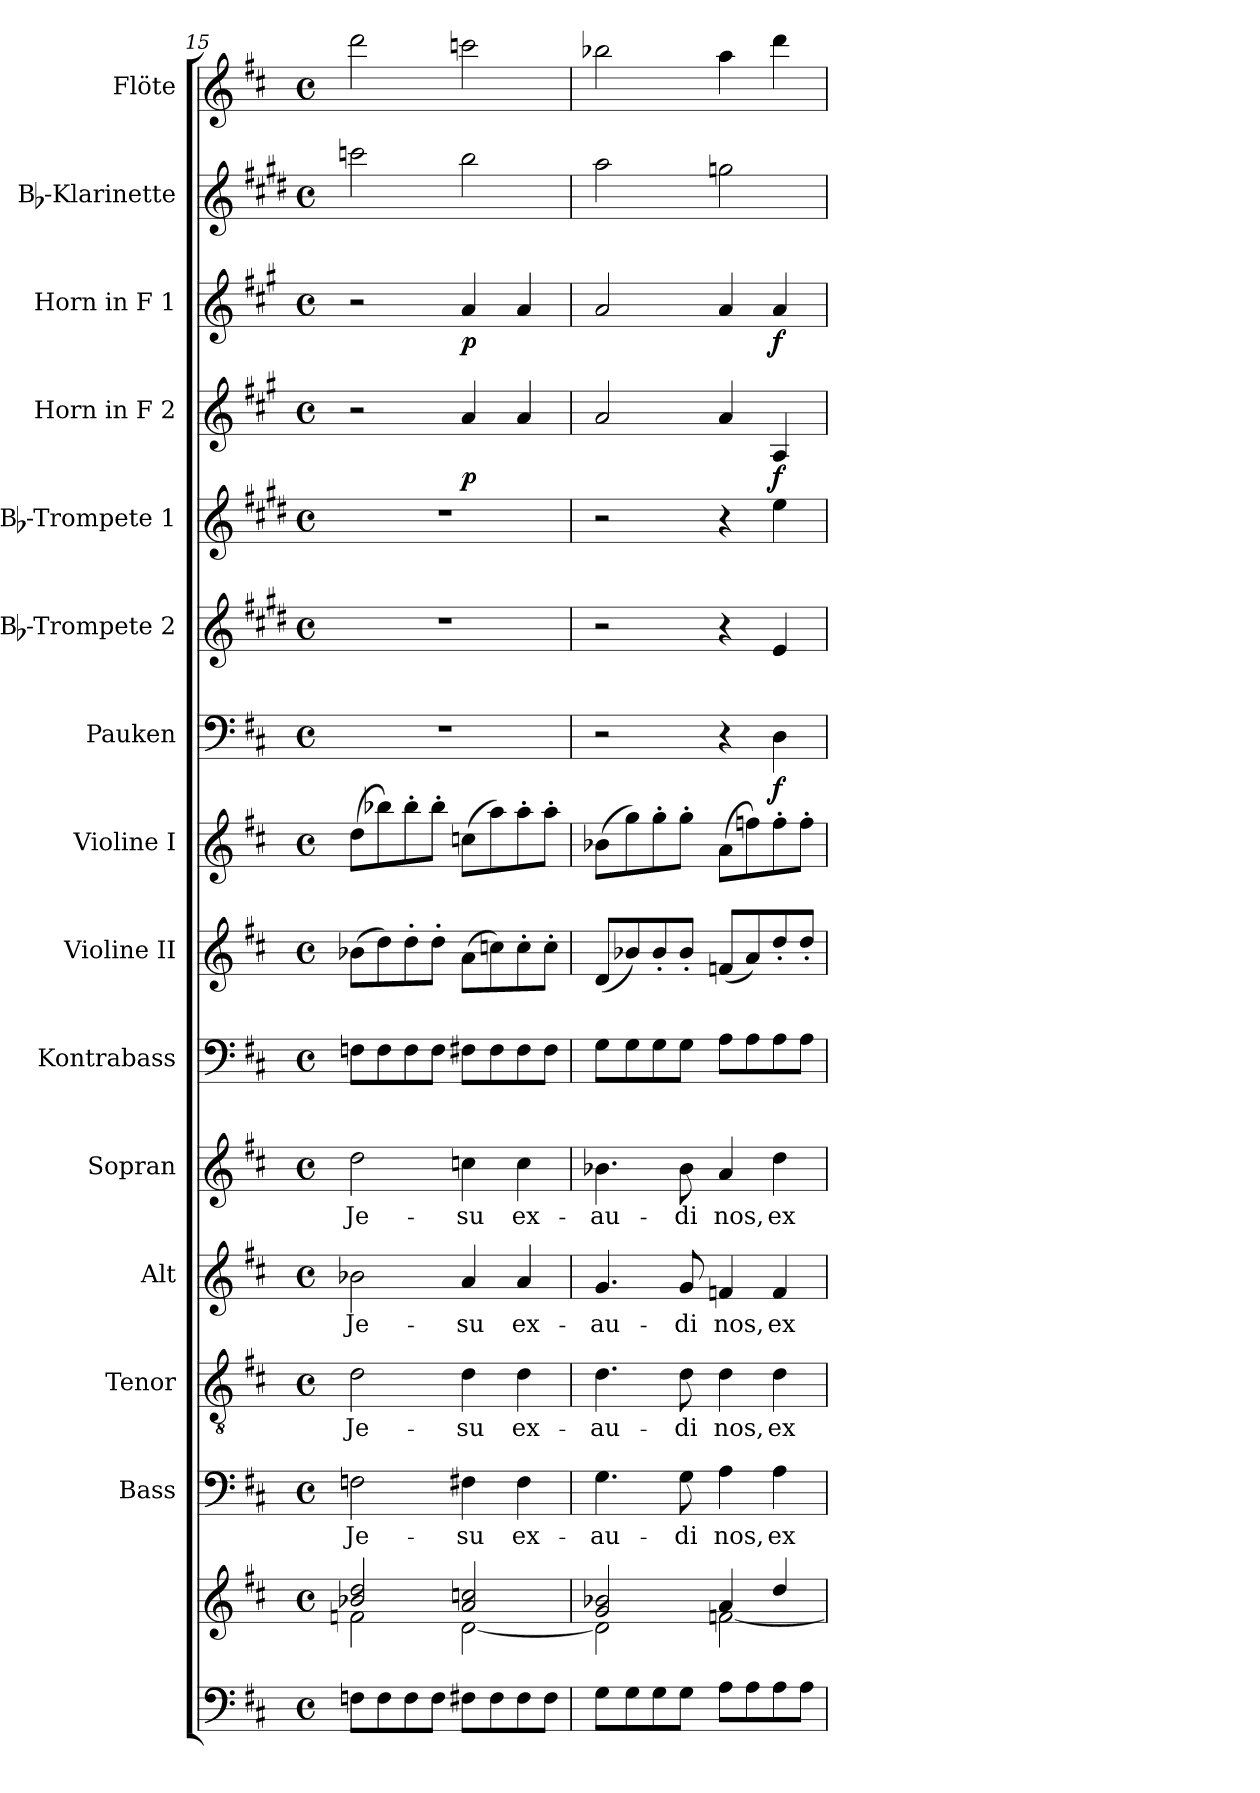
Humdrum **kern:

**kern	**kern	**kern	**text	**kern	**text	**kern	**text	**kern	**text	**kern	**kern	**kern	**kern	**dynam	**kern	**kern	**kern	**dynam	**kern	**dynam	**kern	**kern
*part15	*part15	*part14	*part14	*part13	*part13	*part12	*part12	*part11	*part11	*part10	*part9	*part8	*part7	*part7	*part6	*part5	*part4	*part4	*part3	*part3	*part2	*part1
*staff16	*staff15	*staff14	*staff14	*staff13	*staff13	*staff12	*staff12	*staff11	*staff11	*staff10	*staff9	*staff8	*staff7	*staff7	*staff6	*staff5	*staff4	*staff4	*staff3	*staff3	*staff2	*staff1
*	*	*I"Bass	*	*I"Tenor	*	*I"Alt	*	*I"Sopran	*	*I"Kontrabass	*I"Violine II	*I"Violine I	*I"Pauken	*	*I"Bb-Trompete 2	*I"Bb-Trompete 1	*I"Horn in F 2	*	*I"Horn in F 1	*	*I"Bb-Klarinette	*I"Flöte
*	*	*I'B.	*	*I'T.	*	*I'A.	*	*I'S.	*	*I'Kb.	*I'Vl. II	*I'Vl. I	*I'Pk.	*	*I'Bb Trp. 2	*I'Bb Trp. 1	*	*	*	*	*I'Bb Kl.	*I'Fl.
*clefF4	*clefG2	*clefF4	*	*clefGv2	*	*clefG2	*	*clefG2	*	*clefF4	*clefG2	*clefG2	*clefF4	*	*clefG2	*clefG2	*clefG2	*	*clefG2	*	*clefG2	*clefG2
*	*	*	*	*	*	*	*	*	*	*ITrd7c12	*	*	*	*	*ITrd1c2	*ITrd1c2	*ITrd4c7	*	*ITrd4c7	*	*ITrd1c2	*
*k[f#c#]	*k[f#c#]	*k[f#c#]	*	*k[f#c#]	*	*k[f#c#]	*	*k[f#c#]	*	*k[f#c#]	*k[f#c#]	*k[f#c#]	*k[f#c#]	*	*k[f#c#]	*k[f#c#]	*k[f#c#]	*	*k[f#c#]	*	*k[f#c#]	*k[f#c#]
*D:	*D:	*D:	*	*D:	*	*D:	*	*D:	*	*D:	*D:	*D:	*D:	*	*D:	*D:	*D:	*	*D:	*	*D:	*D:
*M4/4	*M4/4	*M4/4	*	*M4/4	*	*M4/4	*	*M4/4	*	*M4/4	*M4/4	*M4/4	*M4/4	*	*M4/4	*M4/4	*M4/4	*	*M4/4	*	*M4/4	*M4/4
*met(c)	*met(c)	*met(c)	*	*met(c)	*	*met(c)	*	*met(c)	*	*met(c)	*met(c)	*met(c)	*met(c)	*	*met(c)	*met(c)	*met(c)	*	*met(c)	*	*met(c)	*met(c)
=15	=15	=15	=15	=15	=15	=15	=15	=15	=15	=15	=15	=15	=15	=15	=15	=15	=15	=15	=15	=15	=15	=15
*	*^	*	*	*	*	*	*	*	*	*	*	*	*	*	*	*	*	*	*	*	*	*
!	!	!	!	!LO:LY:b	!	!LO:LY:b	!	!LO:LY:b	!	!LO:LY:b	!	!	!	!	!	!	!	!	!	!	!	!	!
8Fn\L	2b-X/ 2dd/	2fn\	2Fn\	Je-	2d\	Je-	2b-X\	Je-	2dd\	Je-	8FFn\L	(>8b-X\L	(>8dd\L	1r	.	1r	1r	2r	.	2r	.	2bb-X\	2ddd\
8F\	.	.	.	.	.	.	.	.	.	.	8FF\	8dd\)	8bb-X\)	.	.	.	.	.	.	.	.	.	.
8F\	.	.	.	.	.	.	.	.	.	.	8FF\	8dd'>\	8bb-'>\	.	.	.	.	.	.	.	.	.	.
8F\J	.	.	.	.	.	.	.	.	.	.	8FF\J	8dd'>\J	8bb-'>\J	.	.	.	.	.	.	.	.	.	.
!	!	!	!	!LO:LY:b	!	!LO:LY:b	!	!LO:LY:b	!	!LO:LY:b	!	!	!	!	!	!	!	!	!LO:DY:b	!	!LO:DY:b	!	!
8F#X\L	2a/ 2ccn/	[<2d\	4F#X\	-su	4d\	-su	4a/	-su	4ccn\	-su	8FF#X\L	(>8a\L	(>8ccn\L	.	.	.	.	4d/	p	4d/	p	2aa\	2cccn\
8F#\	.	.	.	.	.	.	.	.	.	.	8FF#\	8ccn\)	8aa\)	.	.	.	.	.	.	.	.	.	.
!	!	!	!	!LO:LY:b	!	!LO:LY:b	!	!LO:LY:b	!	!LO:LY:b	!	!	!	!	!	!	!	!	!	!	!	!	!
8F#\	.	.	4F#\	ex-	4d\	ex-	4a/	ex-	4cc\	ex-	8FF#\	8cc'>\	8aa'>\	.	.	.	.	4d/	.	4d/	.	.	.
8F#\J	.	.	.	.	.	.	.	.	.	.	8FF#\J	8cc'>\J	8aa'>\J	.	.	.	.	.	.	.	.	.	.
=16	=16	=16	=16	=16	=16	=16	=16	=16	=16	=16	=16	=16	=16	=16	=16	=16	=16	=16	=16	=16	=16	=16	=16
!	!	!	!	!LO:LY:b	!	!LO:LY:b	!	!LO:LY:b	!	!LO:LY:b	!	!	!	!	!	!	!	!	!	!	!	!	!
8G\L	2g/ 2b-X/	2d\]	4.G\	-au-	4.d\	-au-	4.g/	-au-	4.b-X\	-au-	8GG\L	(<8d/L	(>8b-X\L	2r	.	2r	2r	2d/	.	2d/	.	2gg\	2bb-X\
8G\	.	.	.	.	.	.	.	.	.	.	8GG\	8b-X/)	8gg\)	.	.	.	.	.	.	.	.	.	.
8G\	.	.	.	.	.	.	.	.	.	.	8GG\	8b-'</	8gg'>\	.	.	.	.	.	.	.	.	.	.
!	!	!	!	!LO:LY:b	!	!LO:LY:b	!	!LO:LY:b	!	!LO:LY:b	!	!	!	!	!	!	!	!	!	!	!	!	!
8G\J	.	.	8G\	-di	8d\	-di	8g/	-di	8b-\	-di	8GG\J	8b-'</J	8gg'>\J	.	.	.	.	.	.	.	.	.	.
!	!	!	!	!LO:LY:b	!	!LO:LY:b	!	!LO:LY:b	!	!LO:LY:b	!	!	!	!	!	!	!	!	!	!	!	!	!
8A\L	4a/	[<2fn\	4A\	nos,	4d\	nos,	4fn/	nos,	4a/	nos,	8AA\L	(<8fn/L	(>8a\L	4r	.	4r	4r	4d/	.	4d/	.	2ffn\	4aa\
8A\	.	.	.	.	.	.	.	.	.	.	8AA\	8a/)	8ffn\)	.	.	.	.	.	.	.	.	.	.
!	!	!	!	!LO:LY:b	!	!LO:LY:b	!	!LO:LY:b	!	!LO:LY:b	!	!	!	!	!LO:DY:b	!	!	!	!LO:DY:b	!	!LO:DY:b	!	!
8A\	4dd/	.	4A\	ex-	4d\	ex-	4f/	ex-	4dd\	ex-	8AA\	8dd'</	8ff'>\	4D\	f	4d/	4dd\	4D/	f	4d/	f	.	4ddd\
8A\J	.	.	.	.	.	.	.	.	.	.	8AA\J	8dd'</J	8ff'>\J	.	.	.	.	.	.	.	.	.	.
*	*v	*v	*	*	*	*	*	*	*	*	*	*	*	*	*	*	*	*	*	*	*	*	*
=	=	=	=	=	=	=	=	=	=	=	=	=	=	=	=	=	=	=	=	=	=	=
*-	*-	*-	*-	*-	*-	*-	*-	*-	*-	*-	*-	*-	*-	*-	*-	*-	*-	*-	*-	*-	*-	*-
